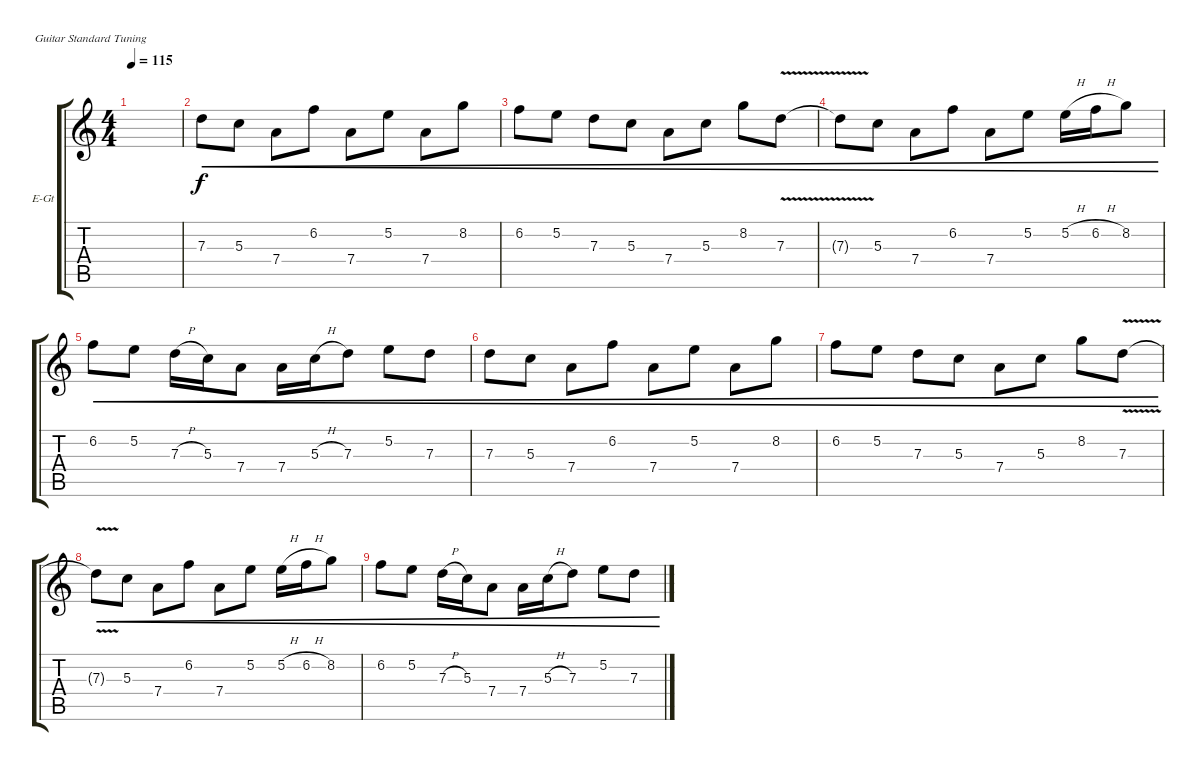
\defaultSystemsLayout 4
\bracketExtendMode groupsimilarinstruments
\firstSystemTrackNameOrientation horizontal
\otherSystemsTrackNameOrientation horizontal
\track ("Synth Guitar" "E-Gt") {instrument overdrivenguitar}
\staff {score tabs}
\tuning (E4 B3 G3 D3 A2 E2)
\ts (4 4)
\tempo 115
\clef g2
\scale
0.485477
\ks c
|
\scale
0.257261 7.3.8{cre} 5.3.8{cre} 7.4.8{cre} 6.2.8{cre} 7.4.8{cre} 5.2.8{cre} 7.4.8{cre} 8.2.8{cre} |
\scale
0.257261 6.2.8{cre} 5.2.8{cre} 7.3.8{cre} 5.3.8{cre} 7.4.8{cre} 5.3.8{cre} 8.2.8{cre} 7.3{v}.8{cre} |
\scale
0.333333 7.3{v t}.8{cre} 5.3.8{cre} 7.4.8{cre} 6.2.8{cre} 7.4.8{cre} 5.2.8{cre} 5.2{h}.16{cre} 6.2{h}.16{cre} 8.2.8{cre} |
\scale
0.333333 6.2.8{cre} 5.2.8{cre} 7.3{h}.16{cre} 5.3.16{cre} 7.4.8{cre} 7.4.16{cre} 5.3{h}.16{cre} 7.3.8{cre} 5.2.8{cre} 7.3.8{cre} |
\scale
0.333333 7.3.8{cre} 5.3.8{cre} 7.4.8{cre} 6.2.8{cre} 7.4.8{cre} 5.2.8{cre} 7.4.8{cre} 8.2.8{cre} |
\scale
0.333333 6.2.8{cre} 5.2.8{cre} 7.3.8{cre} 5.3.8{cre} 7.4.8{cre} 5.3.8{cre} 8.2.8{cre} 7.3{v}.8{cre} |
\scale
0.333333 7.3{v t}.8{cre} 5.3.8{cre} 7.4.8{cre} 6.2.8{cre} 7.4.8{cre} 5.2.8{cre} 5.2{h}.16{cre} 6.2{h}.16{cre} 8.2.8{cre} |
\scale
0.333333 6.2.8{cre} 5.2.8{cre} 7.3{h}.16{cre} 5.3.16{cre} 7.4.8{cre} 7.4.16{cre} 5.3{h}.16{cre} 7.3.8{cre} 5.2.8{cre} 7.3.8{cre} |
\scale
0.333333 |
\scale
0.333333 |
\scale
0.333333 |
\scale
0.333333 |
\scale
0.333333 |
\scale
0.333333 |
\scale
0.333333
